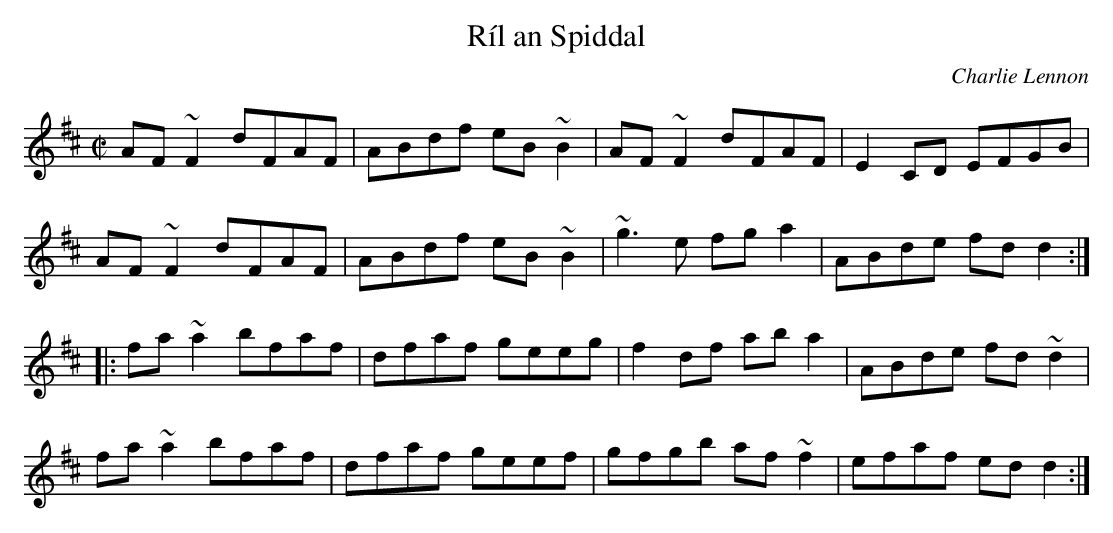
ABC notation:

X:1
T:Ríl an Spiddal
C:Charlie Lennon
M:C|
K:D
AF~F2 dFAF|ABdf eB~B2|AF~F2 dFAF|E2CD EFGB|
AF~F2 dFAF|ABdf eB~B2|~g3e fga2|ABde fdd2:|
|:fa~a2 bfaf|dfaf geeg|f2df aba2|ABde fd~d2|
fa~a2 bfaf|dfaf geef|gfgb af~f2|efaf edd2:|
